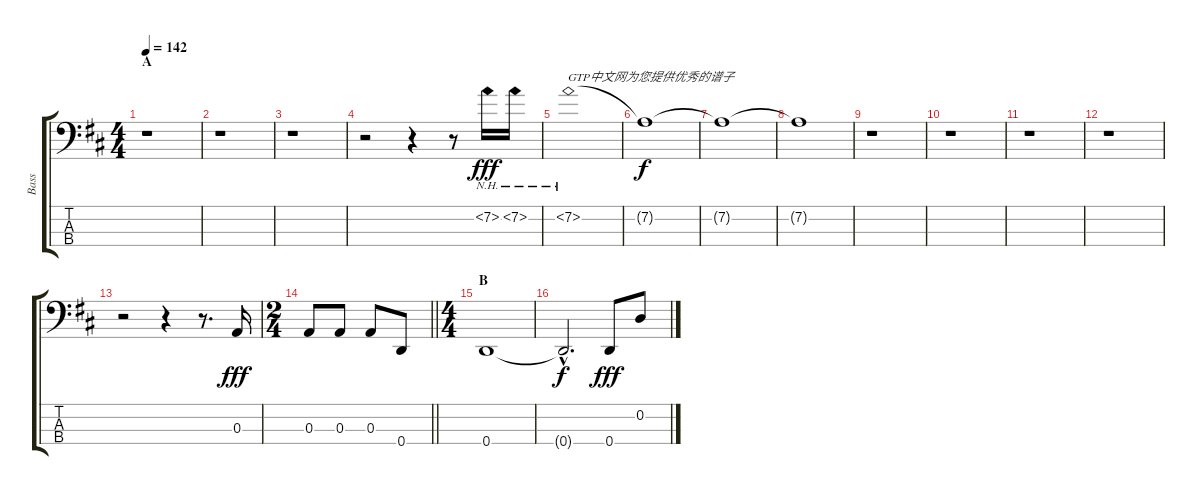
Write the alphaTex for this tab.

\track ("Bass" "Bass") {instrument electricbassfinger}
\staff {score tabs}
\tuning (G2 D2 A1 D1) {hide}
\ts (4 4)
\section ("" "A")
\tempo 142
\clef f4
\ks d
r.1{dy fff instrument electricbassfinger} |
r.1 |
r.1 |
r.2 r.4 r.8 7.2{nh}.16 7.2{nh}.16 |
7.2{nh}.1{txt "GTP中文网为您提供优秀的谱子"} |
7.2{t}.1{dy f} |
7.2{t}.1 |
7.2{t}.1 |
r.1 |
r.1 |
r.1 |
r.1 |
r.2 r.4 r.8{d} 0.3.16{dy fff} |
\ts (2 4)
\barLineRight lightlight
0.3.8 0.3.8 0.3.8 0.4.8 |
\ts (4 4)
\section ("" "B")
0.4.1 |
0.4{hac t}.2{d dy f} 0.4.8{dy fff} 0.2.8
